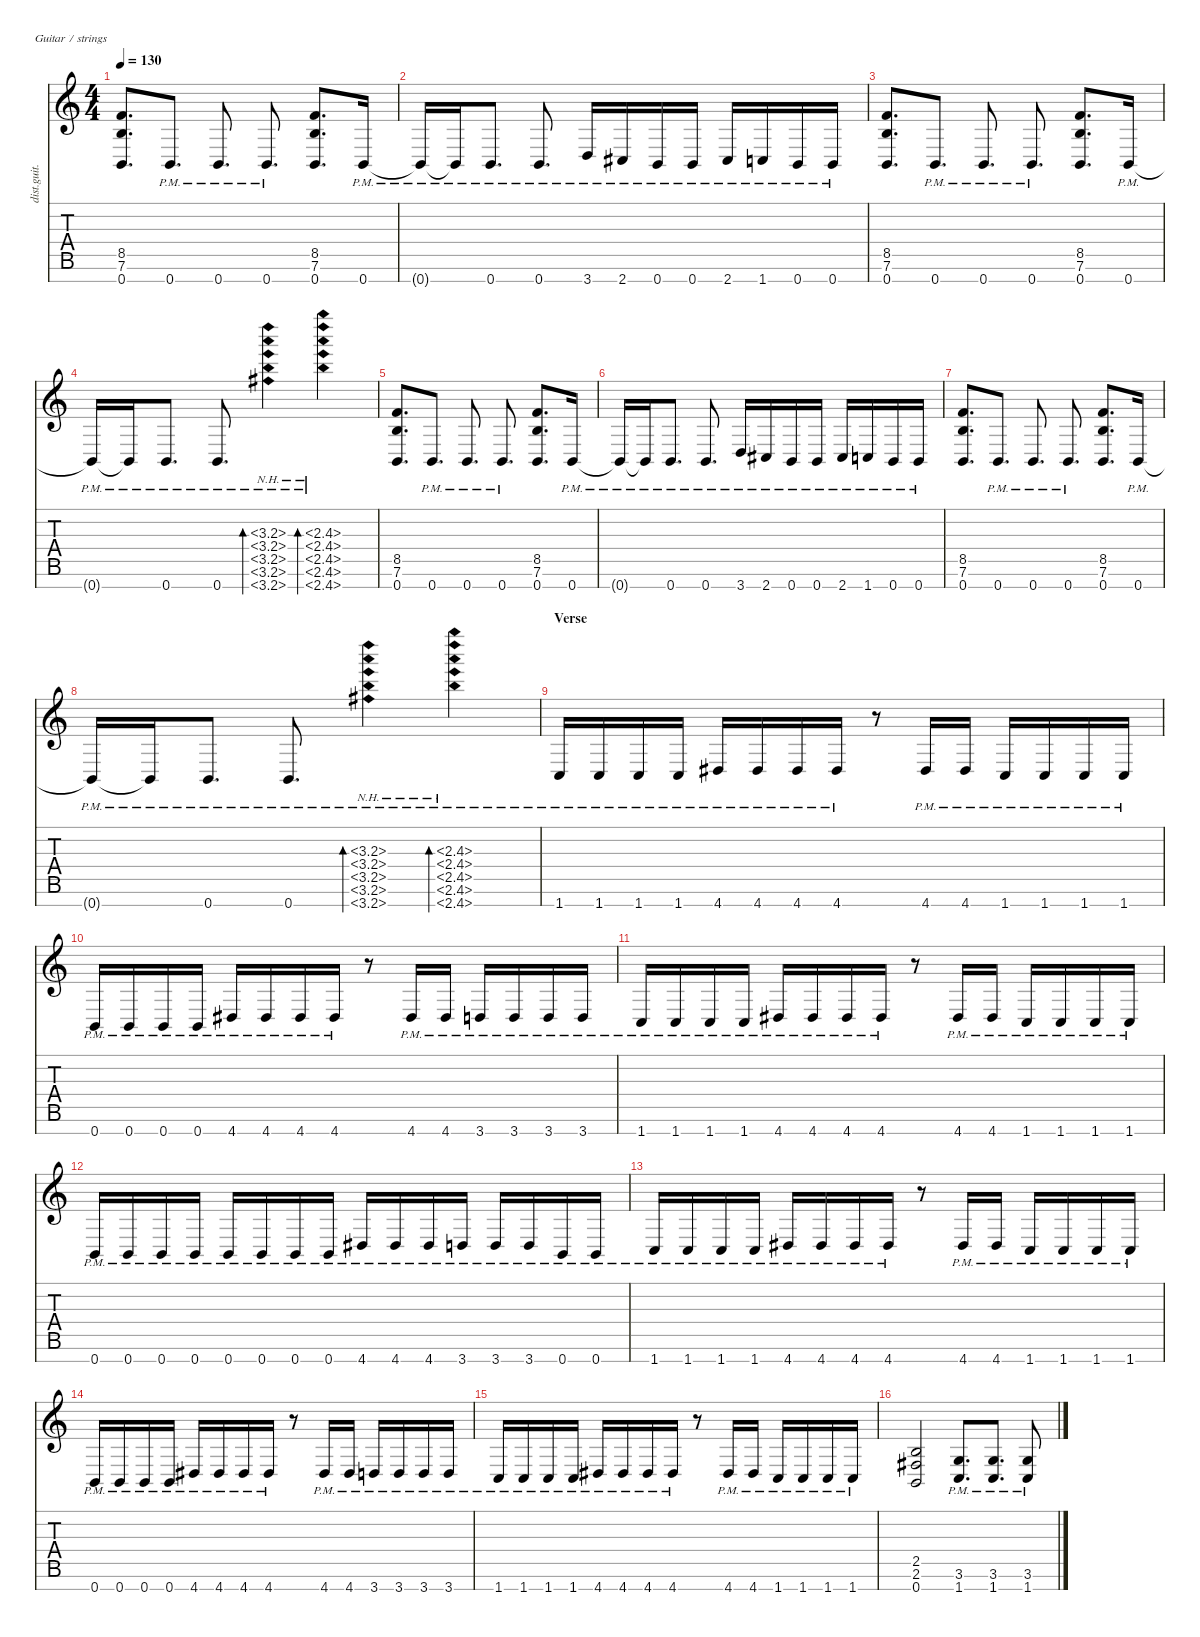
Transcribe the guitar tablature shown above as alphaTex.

\defaultSystemsLayout 4
\hideDynamics
\bracketExtendMode nobrackets
\track ("Distortion Guitar - Zoli" "dist.guit.") {instrument distortionguitar}
\staff {score tabs}
\tuning (E4 B3 G3 D3 A2 E2 B1)
\ts (4 4)
\tempo 130
\clef g2
\ks c
(0.7 7.6 8.5).8{d dy mf} 0.7{pm}.8{d} 0.7{pm}.8{d} 0.7{pm}.8{d} (0.7 7.6 8.5).8{d} 0.7{pm}.16 |
0.7{pm t}.16 0.7{pm t}.16 0.7{pm}.8{d} 0.7{pm}.8{d} 3.7{pm}.16 2.7{pm acc #}.16 0.7{pm}.16 0.7{pm}.16 2.7{pm acc #}.16 1.7{pm}.16 0.7{pm}.16 0.7{pm}.16 |
(0.7 7.6 8.5).8{d} 0.7{pm}.8{d} 0.7{pm}.8{d} 0.7{pm}.8{d} (0.7 7.6 8.5).8{d} 0.7{pm}.16 |
0.7{pm t}.16 0.7{pm t}.16 0.7{pm}.8{d} 0.7{pm}.8{d} (3.7{nh pm} 3.6{nh} 3.5{nh} 3.4{nh} 3.3{nh acc #}).4{bd 234} (2.7{nh pm acc #} 2.6{nh acc #} 2.5{nh} 2.4{nh} 2.3{nh}).4{bd 231} |
(0.7 7.6 8.5).8{d} 0.7{pm}.8{d} 0.7{pm}.8{d} 0.7{pm}.8{d} (0.7 7.6 8.5).8{d} 0.7{pm}.16 |
0.7{pm t}.16 0.7{pm t}.16 0.7{pm}.8{d} 0.7{pm}.8{d} 3.7{pm}.16 2.7{pm acc #}.16 0.7{pm}.16 0.7{pm}.16 2.7{pm acc #}.16 1.7{pm}.16 0.7{pm}.16 0.7{pm}.16 |
(0.7 7.6 8.5).8{d} 0.7{pm}.8{d} 0.7{pm}.8{d} 0.7{pm}.8{d} (0.7 7.6 8.5).8{d} 0.7{pm}.16 |
0.7{pm t}.16 0.7{pm t}.16 0.7{pm}.8{d} 0.7{pm}.8{d} (3.7{nh pm} 3.6{nh} 3.5{nh} 3.4{nh} 3.3{nh acc #}).4{bd 234} (2.7{nh pm acc #} 2.6{nh acc #} 2.5{nh} 2.4{nh} 2.3{nh}).4{bd 231} |
\section ("" "Verse")
1.7{pm}.16 1.7{pm}.16 1.7{pm}.16 1.7{pm}.16 4.7{pm acc #}.16 4.7{pm acc #}.16 4.7{pm acc #}.16 4.7{pm acc #}.16 r.8 4.7{pm acc #}.16 4.7{pm acc #}.16 1.7{pm}.16 1.7{pm}.16 1.7{pm}.16 1.7{pm}.16 |
0.7{pm}.16 0.7{pm}.16 0.7{pm}.16 0.7{pm}.16 4.7{pm acc #}.16 4.7{pm acc #}.16 4.7{pm acc #}.16 4.7{pm acc #}.16 r.8 4.7{pm acc #}.16 4.7{pm acc #}.16 3.7{pm}.16 3.7{pm}.16 3.7{pm}.16 3.7{pm}.16 |
1.7{pm}.16 1.7{pm}.16 1.7{pm}.16 1.7{pm}.16 4.7{pm acc #}.16 4.7{pm acc #}.16 4.7{pm acc #}.16 4.7{pm acc #}.16 r.8 4.7{pm acc #}.16 4.7{pm acc #}.16 1.7{pm}.16 1.7{pm}.16 1.7{pm}.16 1.7{pm}.16 |
0.7{pm}.16 0.7{pm}.16 0.7{pm}.16 0.7{pm}.16 0.7{pm}.16 0.7{pm}.16 0.7{pm}.16 0.7{pm}.16 4.7{pm acc #}.16 4.7{pm acc #}.16 4.7{pm acc #}.16 3.7{pm}.16 3.7{pm}.16 3.7{pm}.16 0.7{pm}.16 0.7{pm}.16 |
1.7{pm}.16 1.7{pm}.16 1.7{pm}.16 1.7{pm}.16 4.7{pm acc #}.16 4.7{pm acc #}.16 4.7{pm acc #}.16 4.7{pm acc #}.16 r.8 4.7{pm acc #}.16 4.7{pm acc #}.16 1.7{pm}.16 1.7{pm}.16 1.7{pm}.16 1.7{pm}.16 |
0.7{pm}.16 0.7{pm}.16 0.7{pm}.16 0.7{pm}.16 4.7{pm acc #}.16 4.7{pm acc #}.16 4.7{pm acc #}.16 4.7{pm acc #}.16 r.8 4.7{pm acc #}.16 4.7{pm acc #}.16 3.7{pm}.16 3.7{pm}.16 3.7{pm}.16 3.7{pm}.16 |
1.7{pm}.16 1.7{pm}.16 1.7{pm}.16 1.7{pm}.16 4.7{pm acc #}.16 4.7{pm acc #}.16 4.7{pm acc #}.16 4.7{pm acc #}.16 r.8 4.7{pm acc #}.16 4.7{pm acc #}.16 1.7{pm}.16 1.7{pm}.16 1.7{pm}.16 1.7{pm}.16 |
(0.7 2.6{acc #} 2.5).2 (1.7{pm} 3.6{pm}).8{d} (1.7{pm} 3.6{pm}).8{d} (1.7{pm} 3.6{pm}).8
